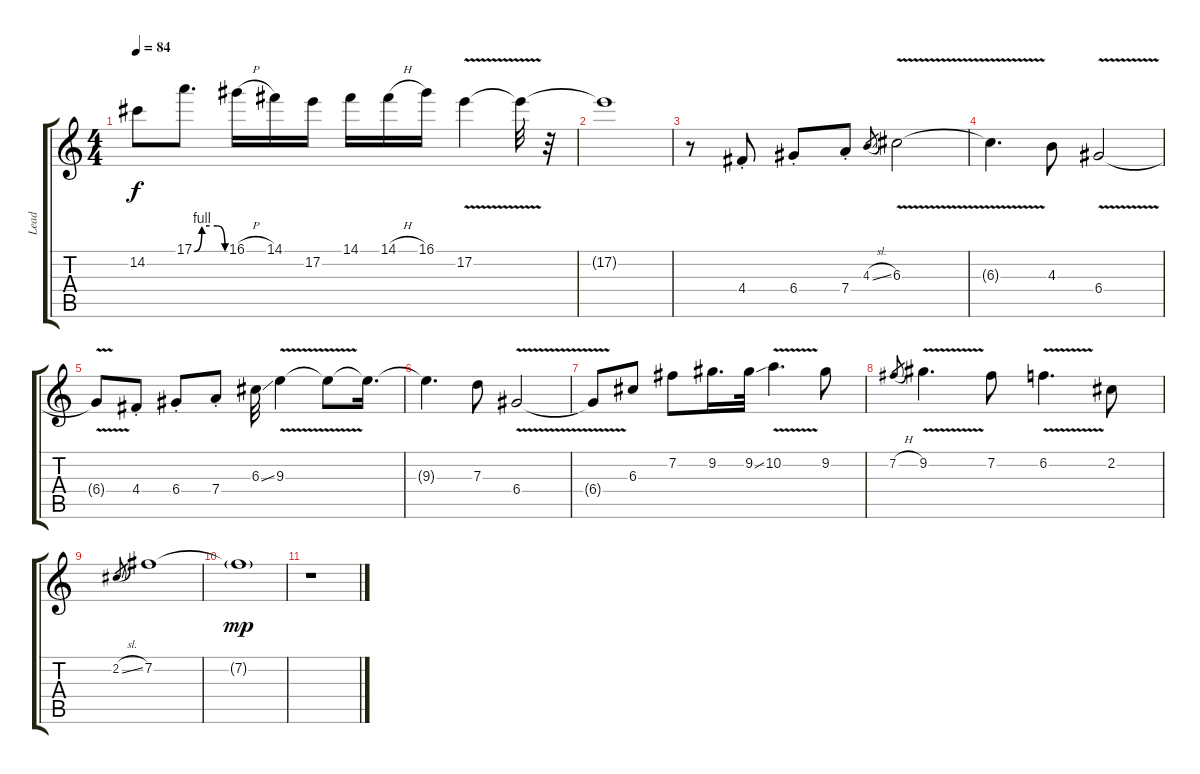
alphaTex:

\track ("Lead" "Lead") {instrument overdrivenguitar}
\staff {score tabs}
\tuning (E4 B3 G3 D3 A2 E2) {hide}
\ts (4 4)
\tempo 84
\clef g2
\ks c
14.2.8{dy f} 17.1{be (custom 0 0 15 4 30 4 45 4 60 0)}.8{d} 16.1{h}.16 14.1.16 17.2.16 14.1.16 14.1{h}.16 16.1.16 17.2{v}.4 17.2{t}.32 r.32 |
17.2{t}.1 |
r.8 4.4{st}.8 6.4{st}.8 7.4{st}.8 4.3{sl}.8{gr} 6.3{v}.2 |
6.3{t}.4{d} 4.3.8 6.4{v}.2 |
6.4{t}.8 4.4{st}.8 6.4{st}.8 7.4{st}.8 6.3{ss}.32 9.3{v}.4 9.3{t}.8 9.3{t}.16{d} |
9.3{t}.4{d} 7.3.8 6.4{v}.2 |
6.4{t}.8 6.3.8 7.2.8 9.2.16{d} 9.2{ss}.32 10.2{v}.4{d} 9.2.8 |
7.2{h}.8{gr} 9.2{v}.4{d} 7.2.8 6.2{v}.4{d} 2.2.8 |
2.2{sl}.8{gr} 7.2.1 |
7.2{g t}.1{dy mp} |
r.1
